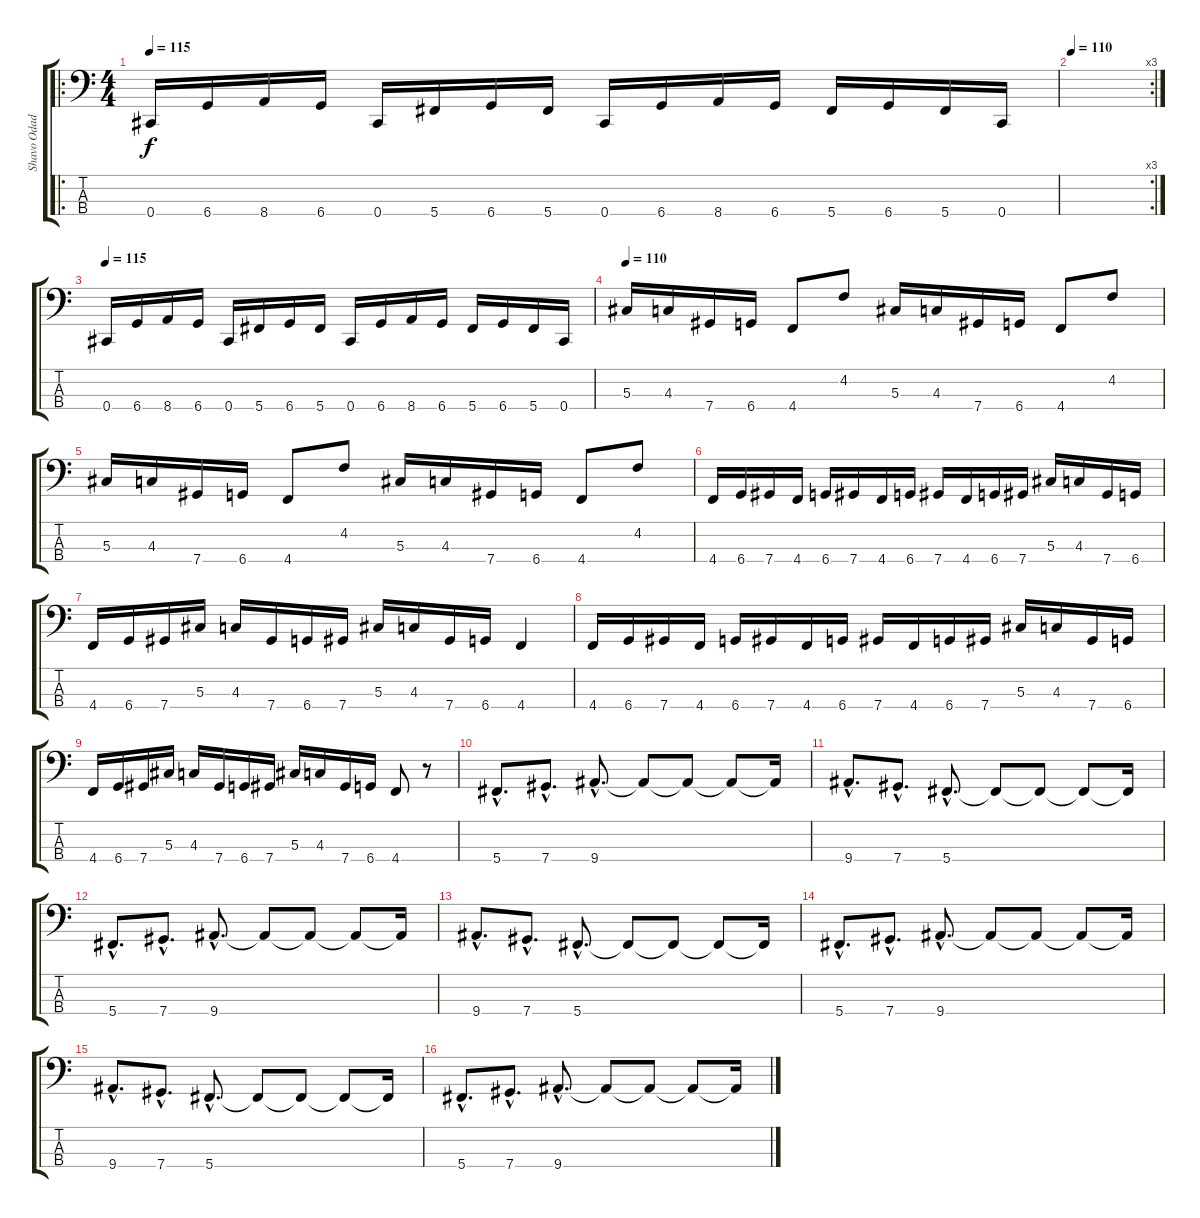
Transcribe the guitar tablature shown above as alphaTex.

\track ("Shavo Odadjian" "Shavo Odad") {instrument electricbasspick}
\staff {score tabs}
\tuning (Gb2 Db2 Ab1 Db1) {hide}
\ro
\ts (4 4)
\tempo 115
\clef f4
\ks c
0.4.16{dy f} 6.4.16 8.4.16 6.4.16 0.4.16 5.4.16 6.4.16 5.4.16 0.4.16 6.4.16 8.4.16 6.4.16 5.4.16 6.4.16 5.4.16 0.4.16 |
\rc 3
\tempo 110
|
\tempo 115
0.4.16 6.4.16 8.4.16 6.4.16 0.4.16 5.4.16 6.4.16 5.4.16 0.4.16 6.4.16 8.4.16 6.4.16 5.4.16 6.4.16 5.4.16 0.4.16 |
\tempo 110
5.3.16 4.3.16 7.4.16 6.4.16 4.4.8 4.2.8 5.3.16 4.3.16 7.4.16 6.4.16 4.4.8 4.2.8 |
5.3.16 4.3.16 7.4.16 6.4.16 4.4.8 4.2.8 5.3.16 4.3.16 7.4.16 6.4.16 4.4.8 4.2.8 |
4.4.16 6.4.16 7.4.16 4.4.16 6.4.16 7.4.16 4.4.16 6.4.16 7.4.16 4.4.16 6.4.16 7.4.16 5.3.16 4.3.16 7.4.16 6.4.16 |
4.4.16 6.4.16 7.4.16 5.3.16 4.3.16 7.4.16 6.4.16 7.4.16 5.3.16 4.3.16 7.4.16 6.4.16 4.4.4 |
4.4.16 6.4.16 7.4.16 4.4.16 6.4.16 7.4.16 4.4.16 6.4.16 7.4.16 4.4.16 6.4.16 7.4.16 5.3.16 4.3.16 7.4.16 6.4.16 |
4.4.16 6.4.16 7.4.16 5.3.16 4.3.16 7.4.16 6.4.16 7.4.16 5.3.16 4.3.16 7.4.16 6.4.16 4.4.8 r.8 |
5.4{hac}.8{d} 7.4{hac}.8{d} 9.4{hac}.8{d} 9.4{t}.8 9.4{t}.8 9.4{t}.8 9.4{t}.16 |
9.4{hac}.8{d} 7.4{hac}.8{d} 5.4{hac}.8{d} 5.4{t}.8 5.4{t}.8 5.4{t}.8 5.4{t}.16 |
5.4{hac}.8{d} 7.4{hac}.8{d} 9.4{hac}.8{d} 9.4{t}.8 9.4{t}.8 9.4{t}.8 9.4{t}.16 |
9.4{hac}.8{d} 7.4{hac}.8{d} 5.4{hac}.8{d} 5.4{t}.8 5.4{t}.8 5.4{t}.8 5.4{t}.16 |
5.4{hac}.8{d} 7.4{hac}.8{d} 9.4{hac}.8{d} 9.4{t}.8 9.4{t}.8 9.4{t}.8 9.4{t}.16 |
9.4{hac}.8{d} 7.4{hac}.8{d} 5.4{hac}.8{d} 5.4{t}.8 5.4{t}.8 5.4{t}.8 5.4{t}.16 |
5.4{hac}.8{d} 7.4{hac}.8{d} 9.4{hac}.8{d} 9.4{t}.8 9.4{t}.8 9.4{t}.8 9.4{t}.16
